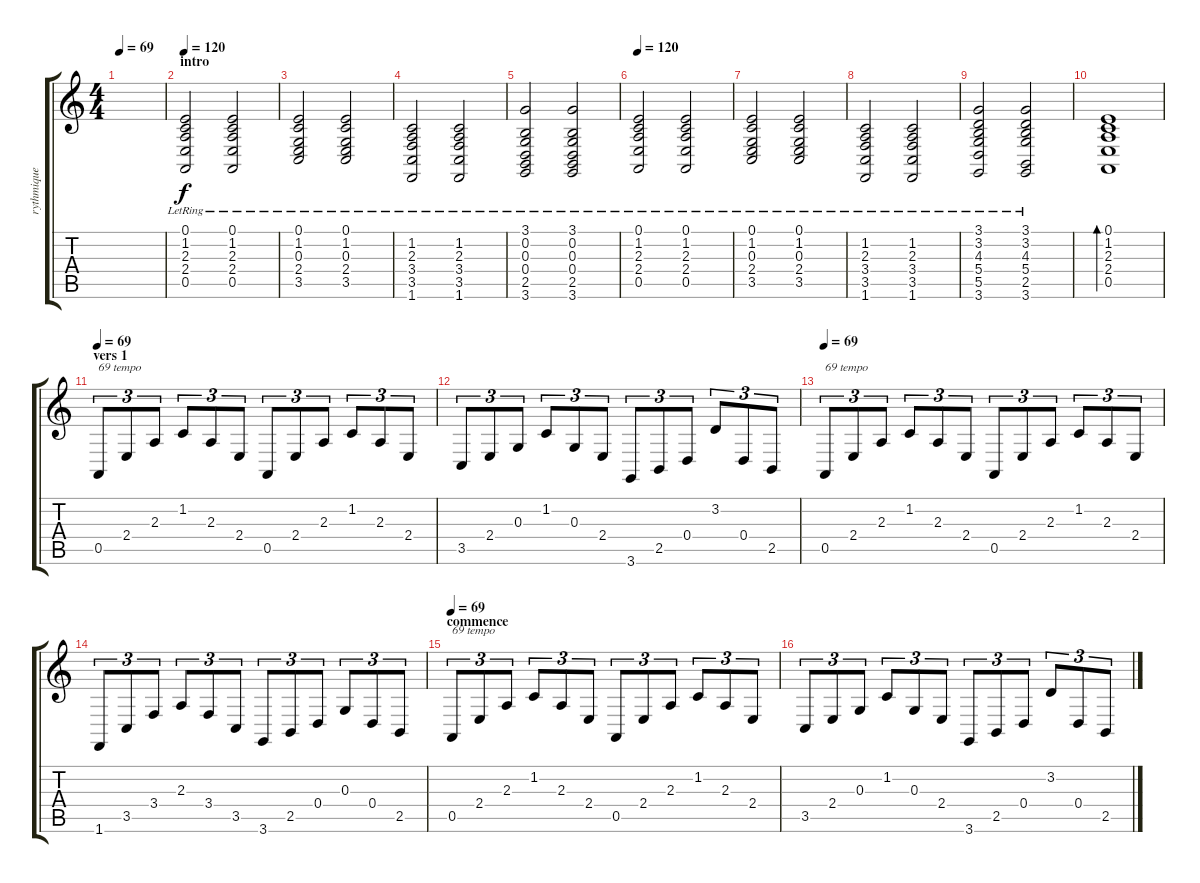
\track ("rythmique" "rythmique") {instrument electricgrandpiano}
\staff {score tabs}
\tuning (E4 B3 G3 D3 A2 E2) {hide}
\ts (4 4)
\tempo 69
\clef g2
\ks c
|
\section ("" "intro")
\tempo 120
(0.1{lr} 1.2{lr} 2.3{lr} 2.4{lr} 0.5{lr}).2{volume 8 instrument acousticguitarsteel} (0.1{lr} 1.2{lr} 2.3{lr} 2.4{lr} 0.5{lr}).2 |
(0.1{lr} 1.2{lr} 0.3{lr} 2.4{lr} 3.5{lr}).2 (0.1{lr} 1.2{lr} 0.3{lr} 2.4{lr} 3.5{lr}).2 |
(1.2{lr} 2.3{lr} 3.4{lr} 3.5{lr} 1.6{lr}).2 (1.2{lr} 2.3{lr} 3.4{lr} 3.5{lr} 1.6{lr}).2 |
(3.1{lr} 0.2{lr} 0.3{lr} 0.4{lr} 2.5{lr} 3.6{lr}).2 (3.1{lr} 0.2{lr} 0.3{lr} 0.4{lr} 2.5{lr} 3.6{lr}).2 |
\tempo 120
(0.1{lr} 1.2{lr} 2.3{lr} 2.4{lr} 0.5{lr}).2{volume 8 instrument acousticguitarsteel} (0.1{lr} 1.2{lr} 2.3{lr} 2.4{lr} 0.5{lr}).2 |
(0.1{lr} 1.2{lr} 0.3{lr} 2.4{lr} 3.5{lr}).2 (0.1{lr} 1.2{lr} 0.3{lr} 2.4{lr} 3.5{lr}).2 |
(1.2{lr} 2.3{lr} 3.4{lr} 3.5{lr} 1.6{lr}).2 (1.2{lr} 2.3{lr} 3.4{lr} 3.5{lr} 1.6{lr}).2 |
(3.1{lr} 3.2{lr} 4.3{lr} 5.4{lr} 5.5{lr} 3.6{lr}).2 (3.1{lr} 3.2{lr} 4.3{lr} 5.4{lr} 2.5{lr} 3.6{lr}).2 |
(0.1 1.2 2.3 2.4 0.5).1{bd 480} |
\section ("" "vers 1")
\tempo 69
0.5.8{tu (3 2) txt "69 tempo" volume 12} 2.4.8{tu (3 2)} 2.3.8{tu (3 2)} 1.2.8{tu (3 2)} 2.3.8{tu (3 2)} 2.4.8{tu (3 2)} 0.5.8{tu (3 2)} 2.4.8{tu (3 2)} 2.3.8{tu (3 2)} 1.2.8{tu (3 2)} 2.3.8{tu (3 2)} 2.4.8{tu (3 2)} |
3.5.8{tu (3 2)} 2.4.8{tu (3 2)} 0.3.8{tu (3 2)} 1.2.8{tu (3 2)} 0.3.8{tu (3 2)} 2.4.8{tu (3 2)} 3.6.8{tu (3 2)} 2.5.8{tu (3 2)} 0.4.8{tu (3 2)} 3.2.8{tu (3 2)} 0.4.8{tu (3 2)} 2.5.8{tu (3 2)} |
\tempo 69
0.5.8{tu (3 2) txt "69 tempo"} 2.4.8{tu (3 2)} 2.3.8{tu (3 2)} 1.2.8{tu (3 2)} 2.3.8{tu (3 2)} 2.4.8{tu (3 2)} 0.5.8{tu (3 2)} 2.4.8{tu (3 2)} 2.3.8{tu (3 2)} 1.2.8{tu (3 2)} 2.3.8{tu (3 2)} 2.4.8{tu (3 2)} |
1.6.8{tu (3 2)} 3.5.8{tu (3 2)} 3.4.8{tu (3 2)} 2.3.8{tu (3 2)} 3.4.8{tu (3 2)} 3.5.8{tu (3 2)} 3.6.8{tu (3 2)} 2.5.8{tu (3 2)} 0.4.8{tu (3 2)} 0.3.8{tu (3 2)} 0.4.8{tu (3 2)} 2.5.8{tu (3 2)} |
\section ("" "commence")
\tempo 69
0.5.8{tu (3 2) txt "69 tempo"} 2.4.8{tu (3 2)} 2.3.8{tu (3 2)} 1.2.8{tu (3 2)} 2.3.8{tu (3 2)} 2.4.8{tu (3 2)} 0.5.8{tu (3 2)} 2.4.8{tu (3 2)} 2.3.8{tu (3 2)} 1.2.8{tu (3 2)} 2.3.8{tu (3 2)} 2.4.8{tu (3 2)} |
3.5.8{tu (3 2)} 2.4.8{tu (3 2)} 0.3.8{tu (3 2)} 1.2.8{tu (3 2)} 0.3.8{tu (3 2)} 2.4.8{tu (3 2)} 3.6.8{tu (3 2)} 2.5.8{tu (3 2)} 0.4.8{tu (3 2)} 3.2.8{tu (3 2)} 0.4.8{tu (3 2)} 2.5.8{tu (3 2)}
